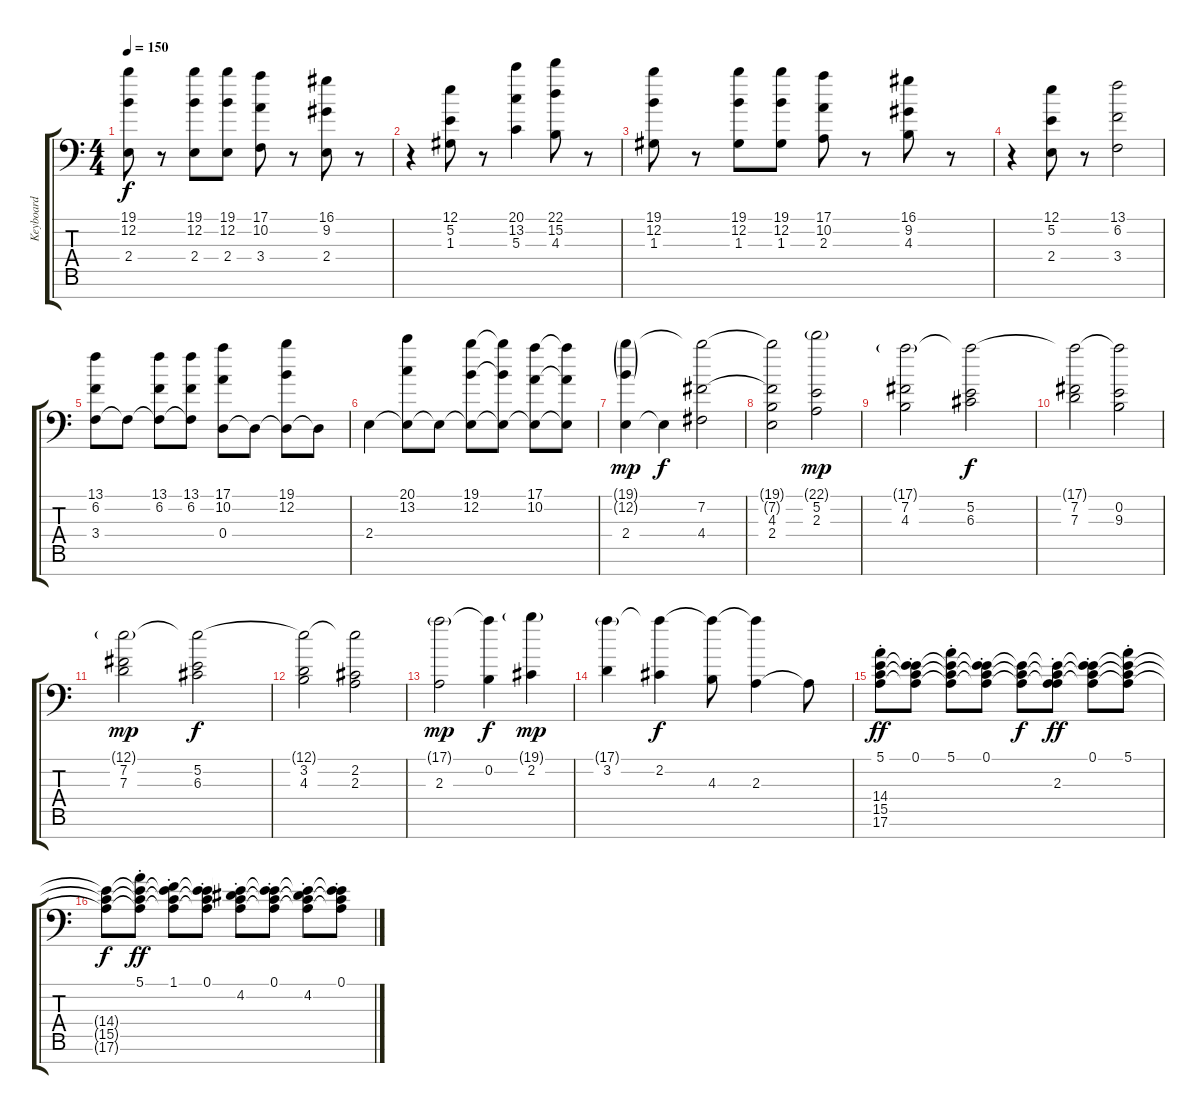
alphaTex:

\track ("Keyboard" "Keyboard") {instrument stringensemble1}
\staff {score tabs}
\tuning (E4 B3 G3 D3 A2 E2 E1) {hide}
\ts (4 4)
\tempo 150
\clef f4
\ks c
(19.1 12.2 2.4).8{dy f} r.8 (19.1 12.2 2.4).8 (19.1 12.2 2.4).8 (17.1 10.2 3.4).8 r.8 (16.1 9.2 2.4).8 r.8 |
r.4 (12.1 5.2 1.3).8 r.8 (20.1 13.2 5.3).4 (22.1 15.2 4.3).8 r.8 |
(19.1 12.2 1.3).8 r.8 (19.1 12.2 1.3).8 (19.1 12.2 1.3).8 (17.1 10.2 2.3).8 r.8 (16.1 9.2 4.3).8 r.8 |
r.4 (12.1 5.2 2.4).8 r.8 (13.1 6.2 3.4).2 |
(13.1 6.2 3.4).8 3.4{t}.8 (13.1 6.2 3.4{t}).8 (13.1 6.2 3.4{t}).8 (17.1 10.2 0.4).8 0.4{t}.8 (19.1 12.2 0.4{t}).8 0.4{t}.8 |
2.4.4 (20.1 13.2 2.4{t}).8 2.4{t}.8 (19.1 12.2 2.4{t}).8 (19.1{t} 12.2{t} 2.4{t}).8 (17.1 10.2 2.4{t}).8 (17.1{t} 10.2{t} 2.4{t}).8 |
(19.1{g} 12.2{g} 2.4).4{dy mp} 2.4{t}.4{dy f} (19.1{t} 7.2 4.4).2 |
(19.1{t} 7.2{t} 4.3 2.4).2 (22.1{g} 5.2 2.3).2{dy mp} |
(17.1{g} 7.2 4.3).2 (17.1{t} 5.2 6.3).2{dy f} |
(17.1{t} 7.2 7.3).2 (17.1{t} 0.2 9.3).2 |
(12.1{g} 7.2 7.3).2{dy mp} (12.1{t} 5.2 6.3).2{dy f} |
(12.1{t} 3.2 4.3).2 (12.1{t} 2.2 2.3).2 |
(17.1{g} 2.3).2{dy mp} (17.1{t} 0.2).4{dy f} (19.1{g} 2.2).4{dy mp} |
(17.1{g} 3.2).4 (17.1{t} 2.2).4{dy f} (17.1{t} 4.3).8 (17.1{t} 2.3).4 2.3{t}.8 |
(5.1{st} 14.4 15.5 17.6).8{dy ff} (0.1{st} 14.4{t} 15.5{t} 17.6{t}).8 (5.1{st} 14.4{t} 15.5{t} 17.6{t}).8 (0.1{st} 14.4{t} 15.5{t} 17.6{t}).8 (14.4{t} 15.5{t} 17.6{t}).8{dy f} (2.3{st} 14.4{t} 15.5{t} 17.6{t}).8{dy ff} (0.1{st} 14.4{t} 15.5{t} 17.6{t}).8 (5.1{st} 14.4{t} 15.5{t} 17.6{t}).8 |
(14.4{t} 15.5{t} 17.6{t}).8{dy f} (5.1{st} 14.4{t} 15.5{t} 17.6{t}).8{dy ff} (1.1{st} 14.4{t} 15.5{t} 17.6{t}).8 (0.1{st} 14.4{t} 15.5{t} 17.6{t}).8 (4.2{st} 14.4{t} 15.5{t} 17.6{t}).8 (0.1{st} 14.4{t} 15.5{t} 17.6{t}).8 (4.2{st} 14.4{t} 15.5{t} 17.6{t}).8 (0.1{st} 14.4{t} 15.5{t} 17.6{t}).8
